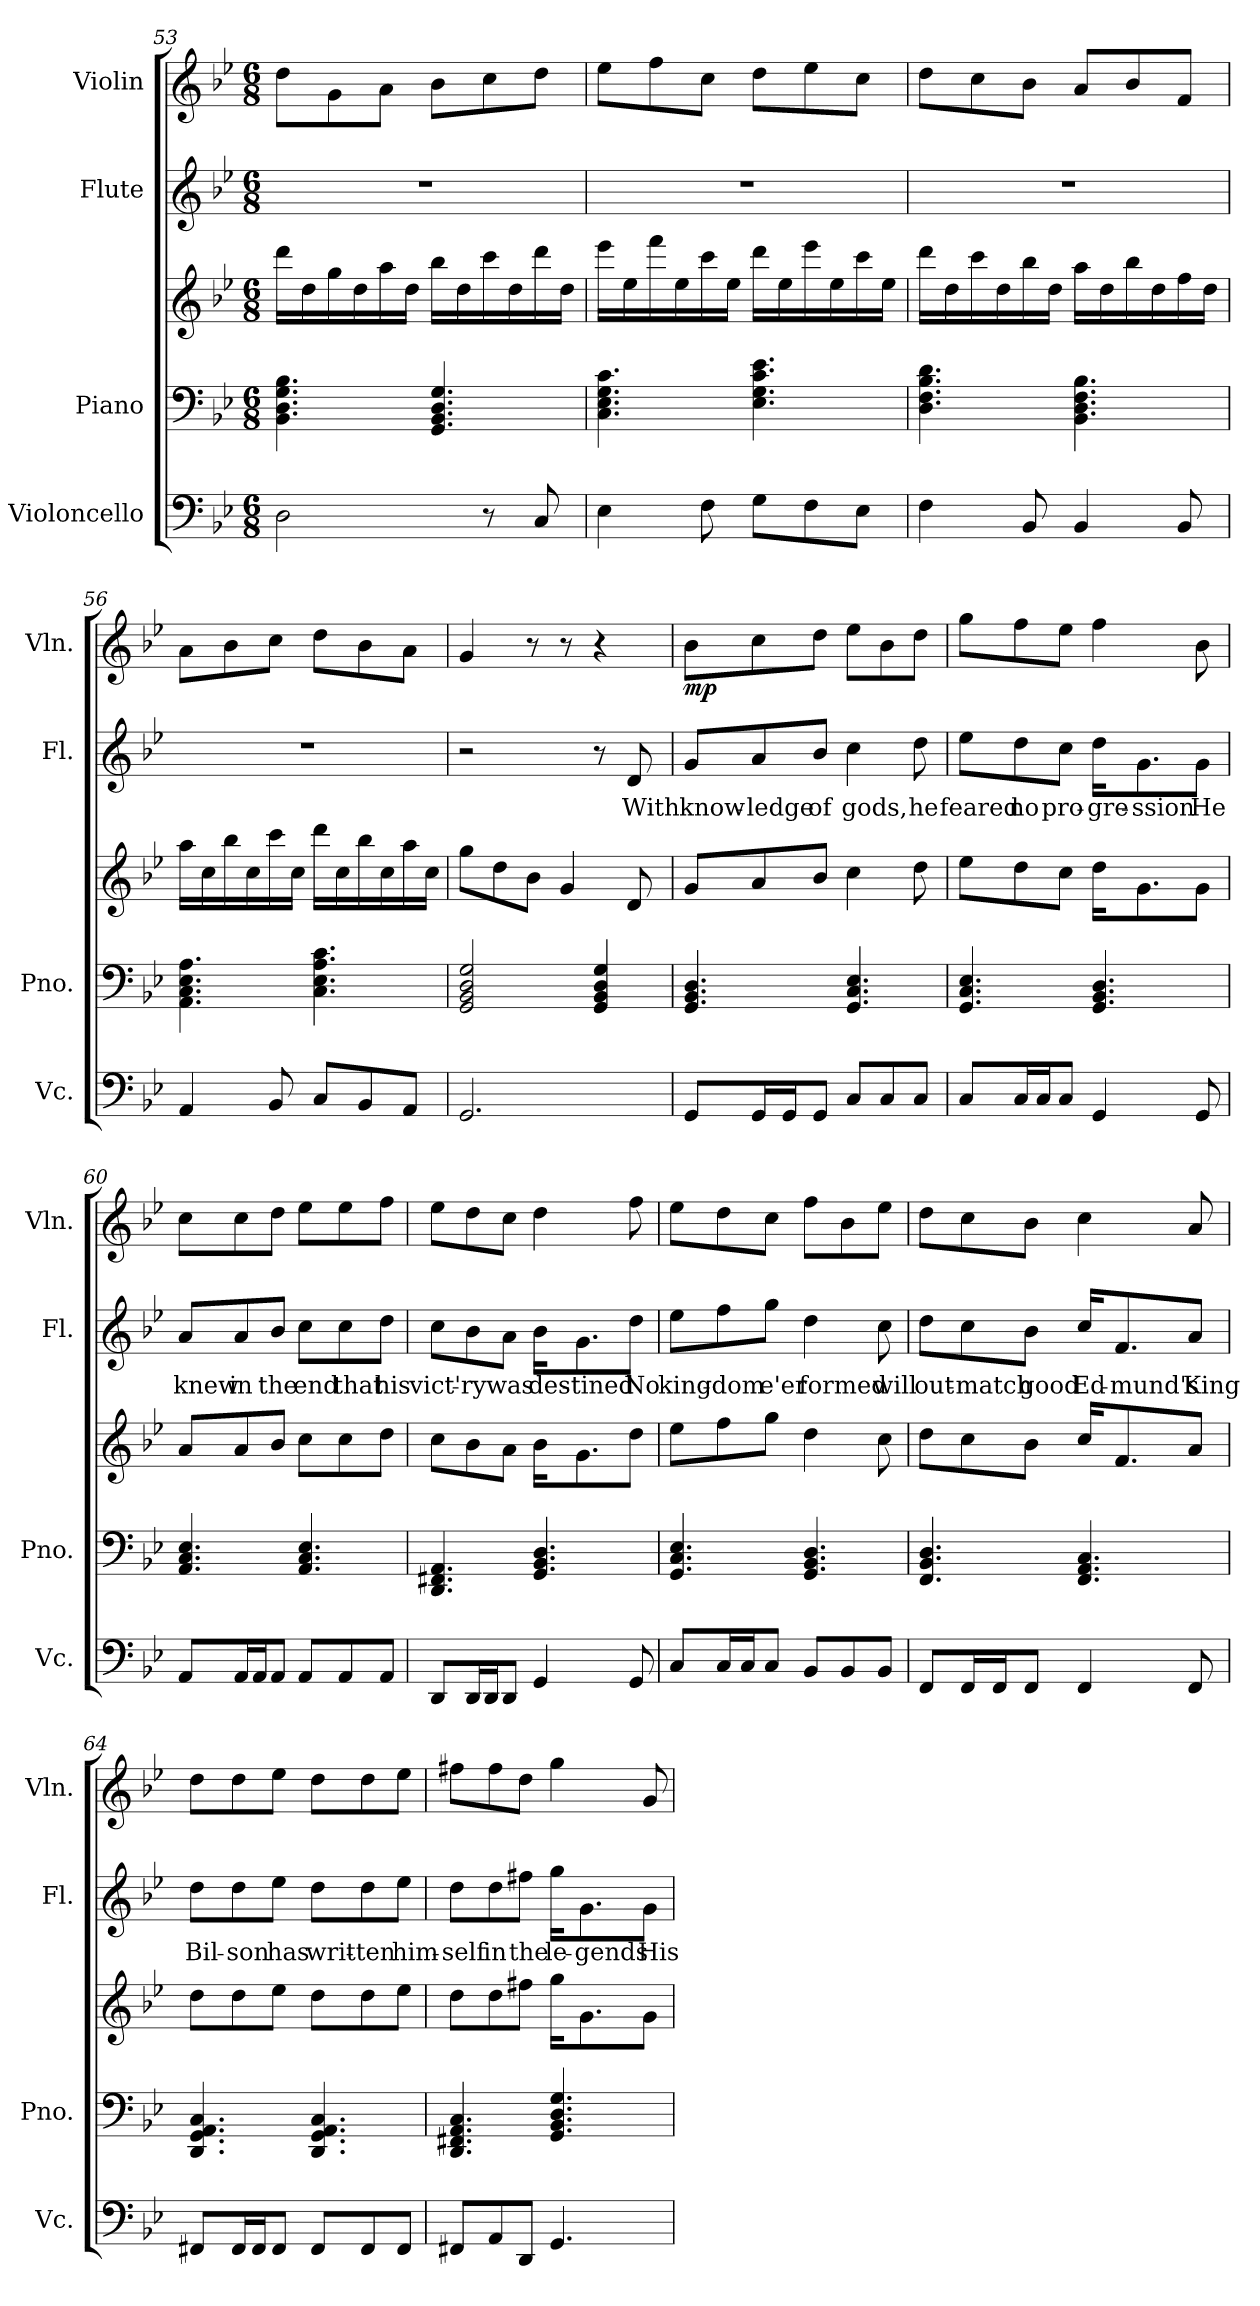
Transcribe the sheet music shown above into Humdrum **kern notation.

**kern	**kern	**kern	**kern	**text	**kern	**dynam
*part4	*part3	*part3	*part2	*part2	*part1	*part1
*staff5	*staff4	*staff3	*staff2	*staff2	*staff1	*staff1
*I"Violoncello	*I"Piano	*	*I"Flute	*	*I"Violin	*
*I'Vc.	*I'Pno.	*	*I'Fl.	*	*I'Vln.	*
*clefF4	*clefF4	*clefG2	*clefG2	*	*clefG2	*
*k[b-e-]	*k[b-e-]	*k[b-e-]	*k[b-e-]	*	*k[b-e-]	*
*M6/8	*M6/8	*M6/8	*M6/8	*	*M6/8	*
=53	=53	=53	=53	=53	=53	=53
2D\	4.BB-\ 4.D\ 4.G\ 4.B-\	16ddd\LL	2.r	.	8dd\L	.
.	.	16dd\	.	.	.	.
.	.	16gg\	.	.	8g\	.
.	.	16dd\	.	.	.	.
.	.	16aa\	.	.	8a\J	.
.	.	16dd\JJ	.	.	.	.
.	4.GG/ 4.BB-/ 4.D/ 4.G/	16bb-\LL	.	.	8b-\L	.
.	.	16dd\	.	.	.	.
8r	.	16ccc\	.	.	8cc\	.
.	.	16dd\	.	.	.	.
8C/	.	16ddd\	.	.	8dd\J	.
.	.	16dd\JJ	.	.	.	.
!!LO:LB:g=z
=54	=54	=54	=54	=54	=54	=54
4E-\	4.C\ 4.E-\ 4.G\ 4.c\	16eee-\LL	2.r	.	8ee-\L	.
.	.	16ee-\	.	.	.	.
.	.	16fff\	.	.	8ff\	.
.	.	16ee-\	.	.	.	.
8F\	.	16ccc\	.	.	8cc\J	.
.	.	16ee-\JJ	.	.	.	.
8G\L	4.E-\ 4.G\ 4.c\ 4.e-\	16ddd\LL	.	.	8dd\L	.
.	.	16ee-\	.	.	.	.
8F\	.	16eee-\	.	.	8ee-\	.
.	.	16ee-\	.	.	.	.
8E-\J	.	16ccc\	.	.	8cc\J	.
.	.	16ee-\JJ	.	.	.	.
=55	=55	=55	=55	=55	=55	=55
4F\	4.D\ 4.F\ 4.B-\ 4.d\	16ddd\LL	2.r	.	8dd\L	.
.	.	16dd\	.	.	.	.
.	.	16ccc\	.	.	8cc\	.
.	.	16dd\	.	.	.	.
8BB-/	.	16bb-\	.	.	8b-\J	.
.	.	16dd\JJ	.	.	.	.
4BB-/	4.BB-\ 4.D\ 4.F\ 4.B-\	16aa\LL	.	.	8a/L	.
.	.	16dd\	.	.	.	.
.	.	16bb-\	.	.	8b-/	.
.	.	16dd\	.	.	.	.
8BB-/	.	16ff\	.	.	8f/J	.
.	.	16dd\JJ	.	.	.	.
=56	=56	=56	=56	=56	=56	=56
4AA/	4.AA\ 4.C\ 4.E-\ 4.A\	16aa\LL	2.r	.	8a\L	.
.	.	16cc\	.	.	.	.
.	.	16bb-\	.	.	8b-\	.
.	.	16cc\	.	.	.	.
8BB-/	.	16ccc\	.	.	8cc\J	.
.	.	16cc\JJ	.	.	.	.
8C/L	4.C\ 4.E-\ 4.A\ 4.c\	16ddd\LL	.	.	8dd\L	.
.	.	16cc\	.	.	.	.
8BB-/	.	16bb-\	.	.	8b-\	.
.	.	16cc\	.	.	.	.
8AA/J	.	16aa\	.	.	8a\J	.
.	.	16cc\JJ	.	.	.	.
=57	=57	=57	=57	=57	=57	=57
2.GG/	2GG/ 2BB-/ 2D/ 2G/	8gg\L	2r	.	4g/	.
.	.	8dd\	.	.	.	.
.	.	8b-\J	.	.	8r	.
.	.	4g/	.	.	8r	.
.	4GG/ 4BB-/ 4D/ 4G/	.	8r	.	4r	.
.	.	8d/	8d/	With	.	.
!!LO:PB:g=z
=58	=58	=58	=58	=58	=58	=58
!	!	!	!	!	!	!LO:DY:b
8GG/L	4.GG/ 4.BB-/ 4.D/	8g/L	8g/L	know-	8b-\L	mp
16GG/L	.	8a/	8a/	-ledge	8cc\	.
16GG/J	.	.	.	.	.	.
8GG/J	.	8b-/J	8b-/J	of	8dd\J	.
8C/L	4.GG/ 4.C/ 4.E-/	4cc\	4cc\	gods,	8ee-\L	.
8C/	.	.	.	.	8b-\	.
8C/J	.	8dd\	8dd\	he	8dd\J	.
=59	=59	=59	=59	=59	=59	=59
8C/L	4.GG/ 4.C/ 4.E-/	8ee-\L	8ee-\L	feared	8gg\L	.
16C/L	.	8dd\	8dd\	no	8ff\	.
16C/J	.	.	.	.	.	.
8C/J	.	8cc\J	8cc\J	pro-	8ee-\J	.
4GG/	4.GG/ 4.BB-/ 4.D/	16dd\KL	16dd\KL	-gre-	4ff\	.
.	.	8.g\	8.g\	-ssion	.	.
8GG/	.	8g\J	8g\J	He	8b-\	.
=60	=60	=60	=60	=60	=60	=60
8AA/L	4.AA/ 4.C/ 4.E-/	8a/L	8a/L	knew	8cc\L	.
16AA/L	.	8a/	8a/	in	8cc\	.
16AA/J	.	.	.	.	.	.
8AA/J	.	8b-/J	8b-/J	the	8dd\J	.
8AA/L	4.AA/ 4.C/ 4.E-/	8cc\L	8cc\L	end	8ee-\L	.
8AA/	.	8cc\	8cc\	that	8ee-\	.
8AA/J	.	8dd\J	8dd\J	his	8ff\J	.
!!LO:LB:g=z
=61	=61	=61	=61	=61	=61	=61
8DD/L	4.DD/ 4.FF#X/ 4.AA/	8cc\L	8cc\L	vict'-	8ee-\L	.
16DD/L	.	8b-\	8b-\	-ry	8dd\	.
16DD/J	.	.	.	.	.	.
8DD/J	.	8a\J	8a\J	was	8cc\J	.
4GG/	4.GG/ 4.BB-/ 4.D/	16b-\KL	16b-\KL	des-	4dd\	.
.	.	8.g\	8.g\	-tined	.	.
8GG/	.	8dd\J	8dd\J	No	8ff\	.
=62	=62	=62	=62	=62	=62	=62
8C/L	4.GG/ 4.C/ 4.E-/	8ee-\L	8ee-\L	king-	8ee-\L	.
16C/L	.	8ff\	8ff\	-dom	8dd\	.
16C/J	.	.	.	.	.	.
8C/J	.	8gg\J	8gg\J	e'er	8cc\J	.
8BB-/L	4.GG/ 4.BB-/ 4.D/	4dd\	4dd\	formed	8ff\L	.
8BB-/	.	.	.	.	8b-\	.
8BB-/J	.	8cc\	8cc\	will	8ee-\J	.
=63	=63	=63	=63	=63	=63	=63
8FF/L	4.FF/ 4.BB-/ 4.D/	8dd\L	8dd\L	out-	8dd\L	.
16FF/L	.	8cc\	8cc\	-match	8cc\	.
16FF/J	.	.	.	.	.	.
8FF/J	.	8b-\J	8b-\J	good	8b-\J	.
4FF/	4.FF/ 4.AA/ 4.C/	16cc/KL	16cc/KL	Ed-	4cc\	.
.	.	8.f/	8.f/	-mund's	.	.
8FF/	.	8a/J	8a/J	King	8a/	.
!!LO:PB:g=z
=64	=64	=64	=64	=64	=64	=64
8FF#X/L	4.DD/ 4.GG/ 4.AA/ 4.C/	8dd\L	8dd\L	Bil-	8dd\L	.
16FF#/L	.	8dd\	8dd\	-son	8dd\	.
16FF#/J	.	.	.	.	.	.
8FF#/J	.	8ee-\J	8ee-\J	has	8ee-\J	.
8FF#/L	4.DD/ 4.GG/ 4.AA/ 4.C/	8dd\L	8dd\L	writ-	8dd\L	.
8FF#/	.	8dd\	8dd\	-ten	8dd\	.
8FF#/J	.	8ee-\J	8ee-\J	him-	8ee-\J	.
=65	=65	=65	=65	=65	=65	=65
8FF#X/L	4.DD/ 4.FF#X/ 4.AA/ 4.C/	8dd\L	8dd\L	-self	8ff#X\L	.
8AA/	.	8dd\	8dd\	in	8ff#\	.
8DD/J	.	8ff#X\J	8ff#X\J	the	8dd\J	.
4.GG/	4.GG/ 4.BB-/ 4.D/ 4.G/	16gg\KL	16gg\KL	le-	4gg\	.
.	.	8.g\	8.g\	-gends	.	.
.	.	8g\J	8g\J	His	8g/	.
=	=	=	=	=	=	=
*-	*-	*-	*-	*-	*-	*-
